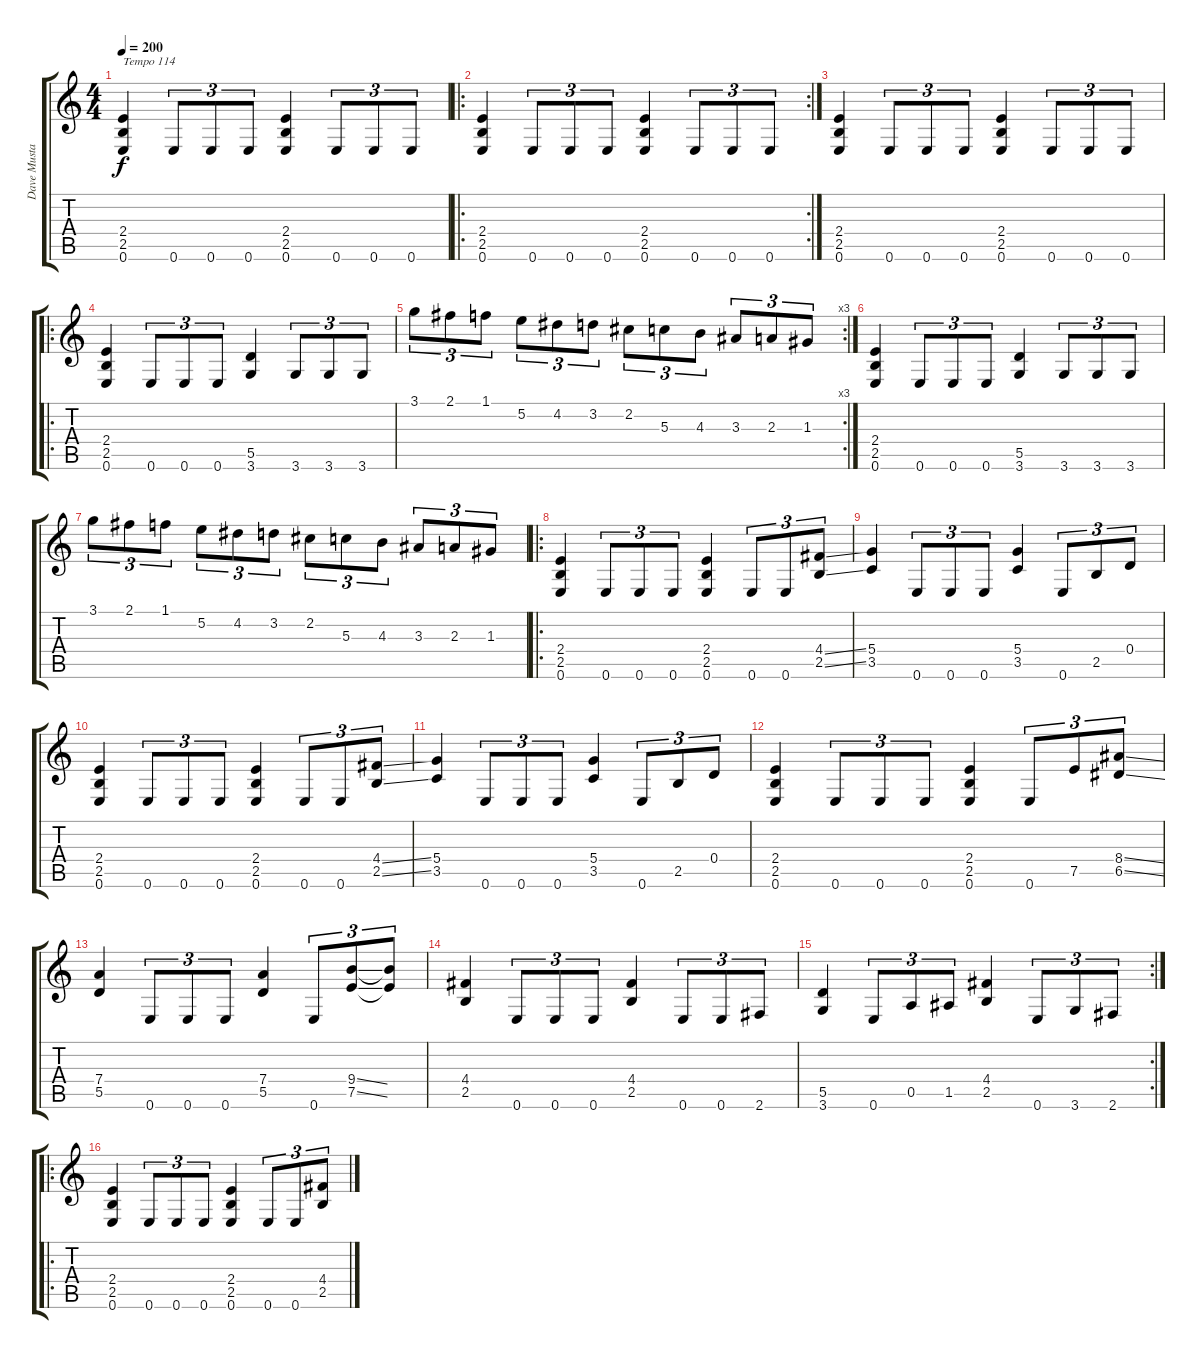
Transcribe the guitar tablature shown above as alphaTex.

\track ("Dave Mustaine" "Dave Musta") {instrument distortionguitar}
\staff {score tabs}
\tuning (E4 B3 G3 D3 A2 E2) {hide}
\ts (4 4)
\tempo 200
\clef g2
\ks c
(2.4 2.5 0.6).4{txt "Tempo 114" dy f} 0.6.8{tu (3 2)} 0.6.8{tu (3 2)} 0.6.8{tu (3 2)} (2.4 2.5 0.6).4 0.6.8{tu (3 2)} 0.6.8{tu (3 2)} 0.6.8{tu (3 2)} |
\ro
\rc 2
(2.4 2.5 0.6).4 0.6.8{tu (3 2)} 0.6.8{tu (3 2)} 0.6.8{tu (3 2)} (2.4 2.5 0.6).4 0.6.8{tu (3 2)} 0.6.8{tu (3 2)} 0.6.8{tu (3 2)} |
(2.4 2.5 0.6).4 0.6.8{tu (3 2)} 0.6.8{tu (3 2)} 0.6.8{tu (3 2)} (2.4 2.5 0.6).4 0.6.8{tu (3 2)} 0.6.8{tu (3 2)} 0.6.8{tu (3 2)} |
\ro
(2.4 2.5 0.6).4 0.6.8{tu (3 2)} 0.6.8{tu (3 2)} 0.6.8{tu (3 2)} (5.5 3.6).4 3.6.8{tu (3 2)} 3.6.8{tu (3 2)} 3.6.8{tu (3 2)} |
\rc 3
3.1.8{tu (3 2)} 2.1.8{tu (3 2)} 1.1.8{tu (3 2)} 5.2.8{tu (3 2)} 4.2.8{tu (3 2)} 3.2.8{tu (3 2)} 2.2.8{tu (3 2)} 5.3.8{tu (3 2)} 4.3.8{tu (3 2)} 3.3.8{tu (3 2)} 2.3.8{tu (3 2)} 1.3.8{tu (3 2)} |
(2.4 2.5 0.6).4 0.6.8{tu (3 2)} 0.6.8{tu (3 2)} 0.6.8{tu (3 2)} (5.5 3.6).4 3.6.8{tu (3 2)} 3.6.8{tu (3 2)} 3.6.8{tu (3 2)} |
3.1.8{tu (3 2)} 2.1.8{tu (3 2)} 1.1.8{tu (3 2)} 5.2.8{tu (3 2)} 4.2.8{tu (3 2)} 3.2.8{tu (3 2)} 2.2.8{tu (3 2)} 5.3.8{tu (3 2)} 4.3.8{tu (3 2)} 3.3.8{tu (3 2)} 2.3.8{tu (3 2)} 1.3.8{tu (3 2)} |
\ro
(2.4 2.5 0.6).4 0.6.8{tu (3 2)} 0.6.8{tu (3 2)} 0.6.8{tu (3 2)} (2.4 2.5 0.6).4 0.6.8{tu (3 2)} 0.6.8{tu (3 2)} (4.4{ss} 2.5{ss}).8{tu (3 2)} |
(5.4 3.5).4 0.6.8{tu (3 2)} 0.6.8{tu (3 2)} 0.6.8{tu (3 2)} (5.4 3.5).4 0.6.8{tu (3 2)} 2.5.8{tu (3 2)} 0.4.8{tu (3 2)} |
(2.4 2.5 0.6).4 0.6.8{tu (3 2)} 0.6.8{tu (3 2)} 0.6.8{tu (3 2)} (2.4 2.5 0.6).4 0.6.8{tu (3 2)} 0.6.8{tu (3 2)} (4.4{ss} 2.5{ss}).8{tu (3 2)} |
(5.4 3.5).4 0.6.8{tu (3 2)} 0.6.8{tu (3 2)} 0.6.8{tu (3 2)} (5.4 3.5).4 0.6.8{tu (3 2)} 2.5.8{tu (3 2)} 0.4.8{tu (3 2)} |
(2.4 2.5 0.6).4 0.6.8{tu (3 2)} 0.6.8{tu (3 2)} 0.6.8{tu (3 2)} (2.4 2.5 0.6).4 0.6.8{tu (3 2)} 7.5.8{tu (3 2)} (8.4{ss} 6.5{ss}).8{tu (3 2)} |
(7.4 5.5).4 0.6.8{tu (3 2)} 0.6.8{tu (3 2)} 0.6.8{tu (3 2)} (7.4 5.5).4 0.6.8{tu (3 2)} (9.4{ss} 7.5{ss}).8{tu (3 2)} (9.4{t} 7.5{t}).8{tu (3 2)} |
(4.4 2.5).4 0.6.8{tu (3 2)} 0.6.8{tu (3 2)} 0.6.8{tu (3 2)} (4.4 2.5).4 0.6.8{tu (3 2)} 0.6.8{tu (3 2)} 2.6.8{tu (3 2)} |
\rc 2
(5.5 3.6).4 0.6.8{tu (3 2)} 0.5.8{tu (3 2)} 1.5.8{tu (3 2)} (4.4 2.5).4 0.6.8{tu (3 2)} 3.6.8{tu (3 2)} 2.6.8{tu (3 2)} |
\ro
(2.4 2.5 0.6).4 0.6.8{tu (3 2)} 0.6.8{tu (3 2)} 0.6.8{tu (3 2)} (2.4 2.5 0.6).4 0.6.8{tu (3 2)} 0.6.8{tu (3 2)} (4.4{ss} 2.5{ss}).8{tu (3 2)}
